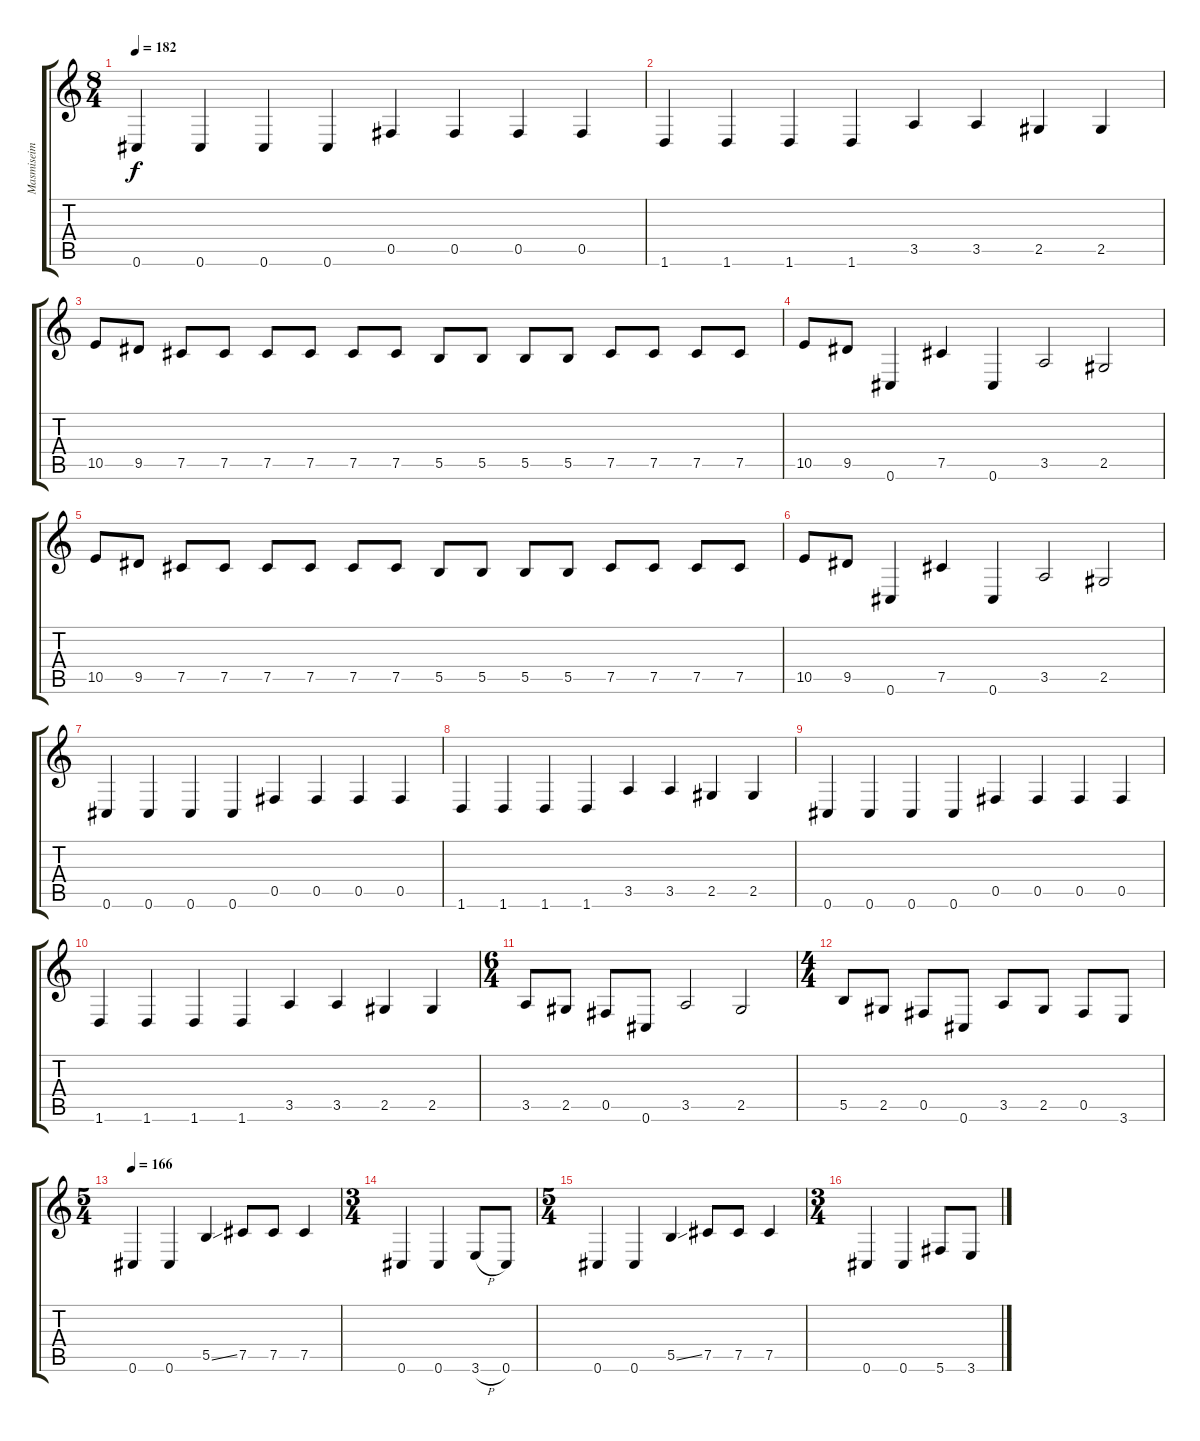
\track ("Masmiseim " "Masmiseim ") {instrument electricbasspick}
\staff {score tabs}
\tuning (Db4 Ab3 E3 B2 Gb2 Db2) {hide}
\ts (8 4)
\tempo 182
\clef g2
\ks c
0.6.4{dy f} 0.6.4 0.6.4 0.6.4 0.5.4 0.5.4 0.5.4 0.5.4 |
1.6.4 1.6.4 1.6.4 1.6.4 3.5.4 3.5.4 2.5.4 2.5.4 |
10.5.8 9.5.8 7.5.8 7.5.8 7.5.8 7.5.8 7.5.8 7.5.8 5.5.8 5.5.8 5.5.8 5.5.8 7.5.8 7.5.8 7.5.8 7.5.8 |
10.5.8 9.5.8 0.6.4 7.5.4 0.6.4 3.5.2 2.5.2 |
10.5.8 9.5.8 7.5.8 7.5.8 7.5.8 7.5.8 7.5.8 7.5.8 5.5.8 5.5.8 5.5.8 5.5.8 7.5.8 7.5.8 7.5.8 7.5.8 |
10.5.8 9.5.8 0.6.4 7.5.4 0.6.4 3.5.2 2.5.2 |
0.6.4 0.6.4 0.6.4 0.6.4 0.5.4 0.5.4 0.5.4 0.5.4 |
1.6.4 1.6.4 1.6.4 1.6.4 3.5.4 3.5.4 2.5.4 2.5.4 |
0.6.4 0.6.4 0.6.4 0.6.4 0.5.4 0.5.4 0.5.4 0.5.4 |
1.6.4 1.6.4 1.6.4 1.6.4 3.5.4 3.5.4 2.5.4 2.5.4 |
\ts (6 4)
3.5.8 2.5.8 0.5.8 0.6.8 3.5.2 2.5.2 |
\ts (4 4)
5.5.8 2.5.8 0.5.8 0.6.8 3.5.8 2.5.8 0.5.8 3.6.8 |
\ts (5 4)
\tempo 166
0.6.4 0.6.4 5.5{ss}.4 7.5.8 7.5.8 7.5.4 |
\ts (3 4)
0.6.4 0.6.4 3.6{h}.8 0.6.8 |
\ts (5 4)
0.6.4 0.6.4 5.5{ss}.4 7.5.8 7.5.8 7.5.4 |
\ts (3 4)
0.6.4 0.6.4 5.6.8 3.6.8
